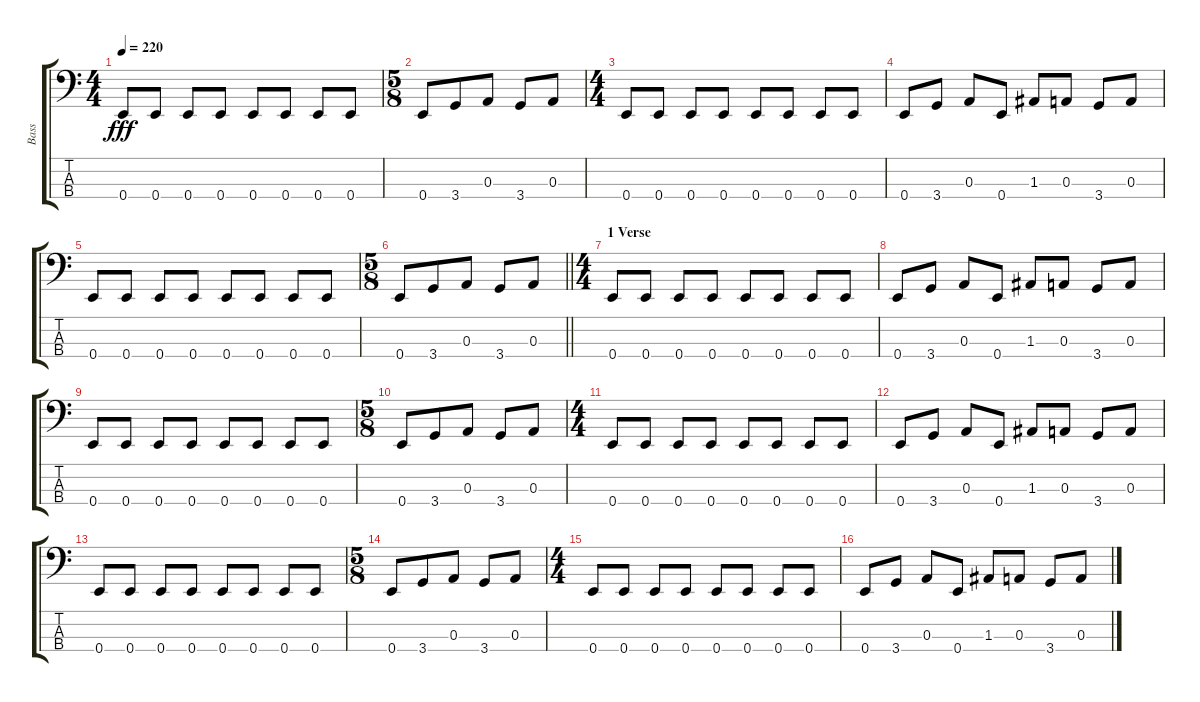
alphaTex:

\track ("Bass" "Bass") {instrument electricbasspick}
\staff {score tabs}
\tuning (G2 D2 A1 E1) {hide}
\ts (4 4)
\tempo 220
\clef f4
\ks c
0.4.8{dy fff} 0.4.8 0.4.8 0.4.8 0.4.8 0.4.8 0.4.8 0.4.8 |
\ts (5 8)
0.4.8 3.4.8 0.3.8 3.4.8 0.3.8 |
\ts (4 4)
0.4.8 0.4.8 0.4.8 0.4.8 0.4.8 0.4.8 0.4.8 0.4.8 |
0.4.8 3.4.8 0.3.8 0.4.8 1.3.8 0.3.8 3.4.8 0.3.8 |
0.4.8 0.4.8 0.4.8 0.4.8 0.4.8 0.4.8 0.4.8 0.4.8 |
\ts (5 8)
\barLineRight lightlight
0.4.8 3.4.8 0.3.8 3.4.8 0.3.8 |
\ts (4 4)
\section ("" "1 Verse")
0.4.8 0.4.8 0.4.8 0.4.8 0.4.8 0.4.8 0.4.8 0.4.8 |
0.4.8 3.4.8 0.3.8 0.4.8 1.3.8 0.3.8 3.4.8 0.3.8 |
0.4.8 0.4.8 0.4.8 0.4.8 0.4.8 0.4.8 0.4.8 0.4.8 |
\ts (5 8)
0.4.8 3.4.8 0.3.8 3.4.8 0.3.8 |
\ts (4 4)
0.4.8 0.4.8 0.4.8 0.4.8 0.4.8 0.4.8 0.4.8 0.4.8 |
0.4.8 3.4.8 0.3.8 0.4.8 1.3.8 0.3.8 3.4.8 0.3.8 |
0.4.8 0.4.8 0.4.8 0.4.8 0.4.8 0.4.8 0.4.8 0.4.8 |
\ts (5 8)
0.4.8 3.4.8 0.3.8 3.4.8 0.3.8 |
\ts (4 4)
0.4.8 0.4.8 0.4.8 0.4.8 0.4.8 0.4.8 0.4.8 0.4.8 |
0.4.8 3.4.8 0.3.8 0.4.8 1.3.8 0.3.8 3.4.8 0.3.8
